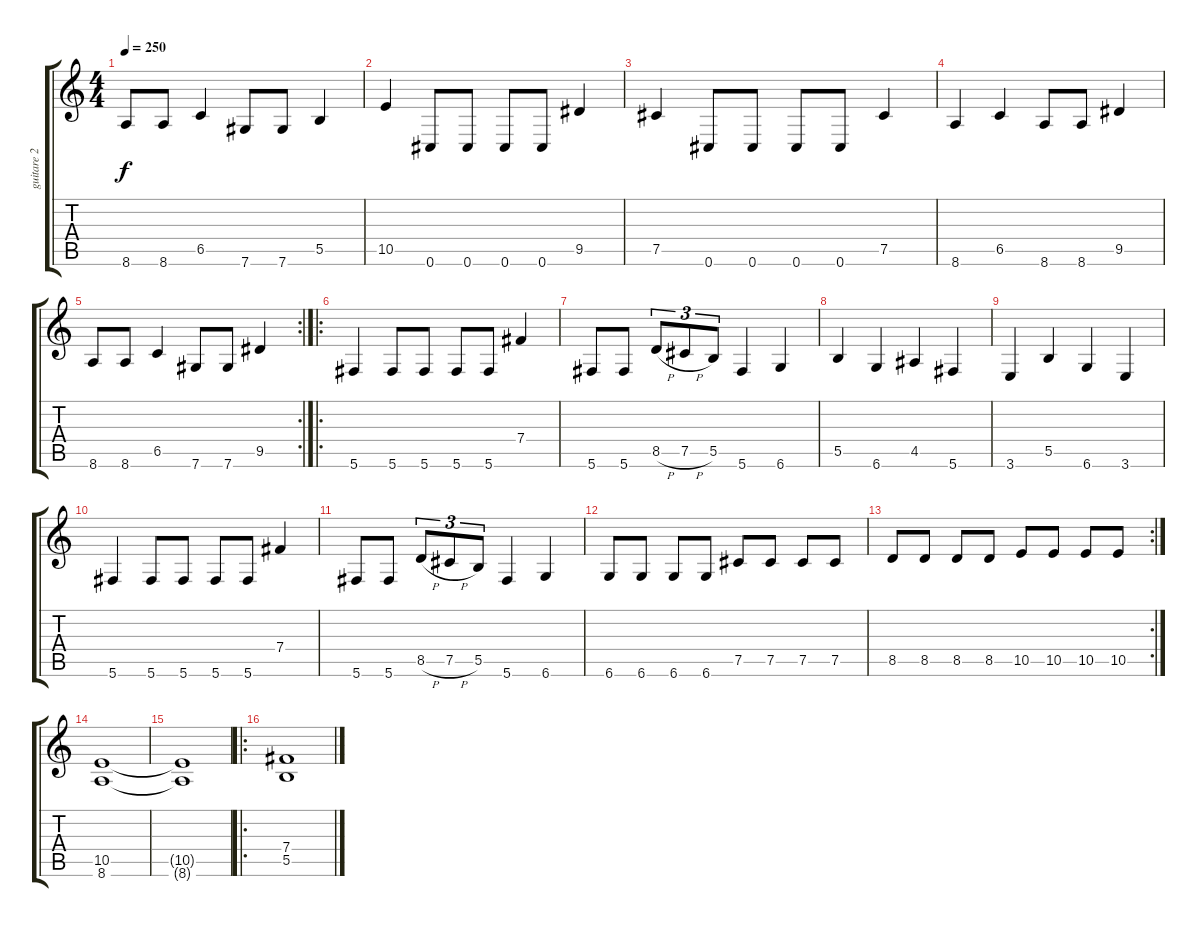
\track ("guitare 2" "guitare 2") {instrument distortionguitar}
\staff {score tabs}
\tuning (Db4 Ab3 E3 B2 Gb2 Db2) {hide}
\ts (4 4)
\tempo 250
\clef g2
\ks c
8.6.8{dy f} 8.6.8 6.5.4 7.6.8 7.6.8 5.5.4 |
10.5.4 0.6.8 0.6.8 0.6.8 0.6.8 9.5.4 |
7.5.4 0.6.8 0.6.8 0.6.8 0.6.8 7.5.4 |
8.6.4 6.5.4 8.6.8 8.6.8 9.5.4 |
\rc 2
8.6.8 8.6.8 6.5.4 7.6.8 7.6.8 9.5.4 |
\ro
5.6.4 5.6.8 5.6.8 5.6.8 5.6.8 7.4.4 |
5.6.8 5.6.8 8.5{h}.8{tu (3 2)} 7.5{h}.8{tu (3 2)} 5.5.8{tu (3 2)} 5.6.4 6.6.4 |
5.5.4 6.6.4 4.5.4 5.6.4 |
3.6.4 5.5.4 6.6.4 3.6.4 |
5.6.4 5.6.8 5.6.8 5.6.8 5.6.8 7.4.4 |
5.6.8 5.6.8 8.5{h}.8{tu (3 2)} 7.5{h}.8{tu (3 2)} 5.5.8{tu (3 2)} 5.6.4 6.6.4 |
6.6.8 6.6.8 6.6.8 6.6.8 7.5.8 7.5.8 7.5.8 7.5.8 |
\rc 2
8.5.8 8.5.8 8.5.8 8.5.8 10.5.8 10.5.8 10.5.8 10.5.8 |
(10.5 8.6).1 |
(10.5{t} 8.6{t}).1 |
\ro
(7.4 5.5).1
